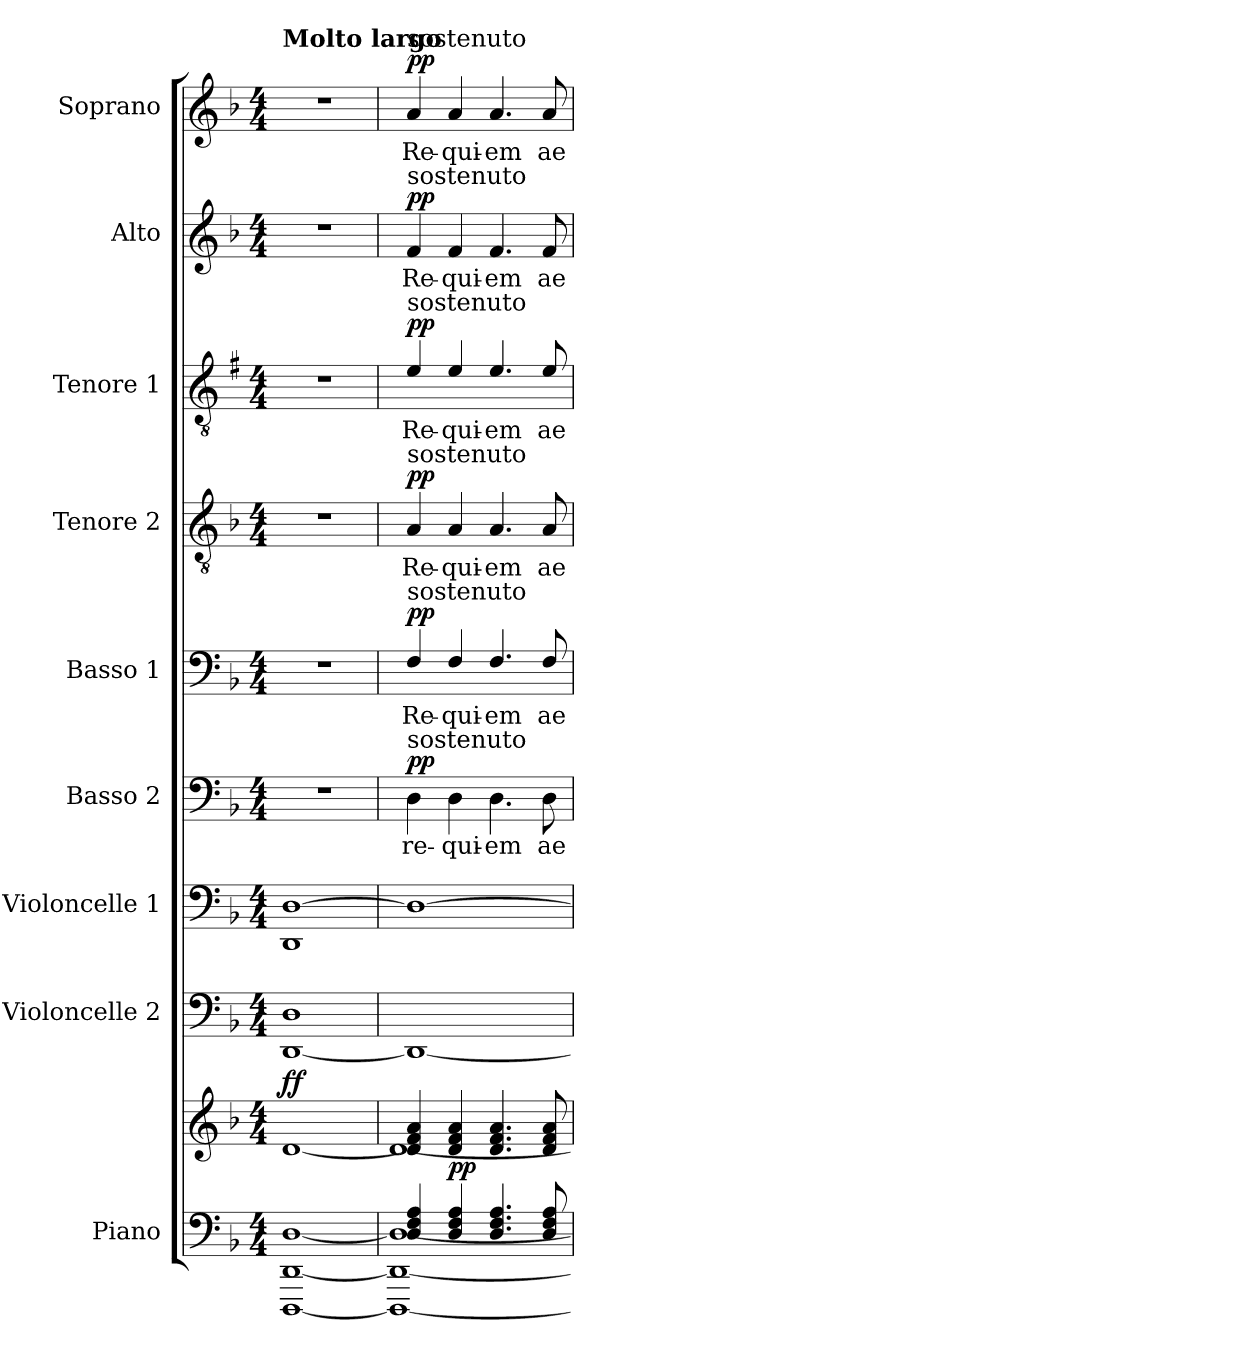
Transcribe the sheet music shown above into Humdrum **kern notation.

**kern	**kern	**dynam	**kern	**kern	**kern	**text	**dynam	**kern	**text	**dynam	**kern	**text	**dynam	**kern	**text	**dynam	**kern	**text	**dynam	**kern	**text	**dynam
*part9	*part9	*part9	*part8	*part7	*part6	*part6	*part6	*part5	*part5	*part5	*part4	*part4	*part4	*part3	*part3	*part3	*part2	*part2	*part2	*part1	*part1	*part1
*staff10	*staff9	*staff9/10	*staff8	*staff7	*staff6	*staff6	*staff6	*staff5	*staff5	*staff5	*staff4	*staff4	*staff4	*staff3	*staff3	*staff3	*staff2	*staff2	*staff2	*staff1	*staff1	*staff1
*I"Piano	*	*	*I"Violoncelle 2	*I"Violoncelle 1	*I"Basso 2	*	*	*I"Basso 1	*	*	*I"Tenore 2	*	*	*I"Tenore 1	*	*	*I"Alto	*	*	*I"Soprano	*	*
*I'Pno.	*	*	*I'Vlc 2	*I'Vlc 1	*I'B.2	*	*	*I'B.1	*	*	*I'T.2	*	*	*I'T.1	*	*	*I'A.	*	*	*I'S.	*	*
*clefF4	*clefG2	*	*clefF4	*clefF4	*clefF4	*	*	*clefF4	*	*	*clefGv2	*	*	*clefGv2	*	*	*clefG2	*	*	*clefG2	*	*
*	*	*	*	*	*	*	*	*	*	*	*	*	*	*ITrd1c2	*	*	*	*	*	*	*	*
*k[b-]	*k[b-]	*	*k[b-]	*k[b-]	*k[b-]	*	*	*k[b-]	*	*	*k[b-]	*	*	*k[b-]	*	*	*k[b-]	*	*	*k[b-]	*	*
*d:	*d:	*	*d:	*d:	*d:	*	*	*d:	*	*	*d:	*	*	*d:	*	*	*d:	*	*	*d:	*	*
*M4/4	*M4/4	*	*M4/4	*M4/4	*M4/4	*	*	*M4/4	*	*	*M4/4	*	*	*M4/4	*	*	*M4/4	*	*	*M4/4	*	*
*MM40	*MM40	*	*MM40	*MM40	*MM40	*	*	*MM40	*	*	*MM40	*	*	*MM40	*	*	*MM40	*	*	*MM40	*	*
=1	=1	=1	=1	=1	=1	=1	=1	=1	=1	=1	=1	=1	=1	=1	=1	=1	=1	=1	=1	=1	=1	=1
*^	*	*	*	*	*	*	*	*	*	*	*	*	*	*	*	*	*	*	*	*	*	*
!	!	!	!	!	!	!	!	!	!	!	!	!	!	!	!	!	!	!	!	!	!LO:TX:a:B:t=Molto largo	!	!
!	!	!	!LO:DY:a	!	!	!	!	!	!	!	!	!	!	!	!	!	!	!	!	!	!	!	!
1ryy	[1DDD [1DD [1D	[1d	ff	[1DD 1D	1DD [1D	1r	.	.	1r	.	.	1r	.	.	1r	.	.	1r	.	.	1r	.	.
=2	=2	=2	=2	=2	=2	=2	=2	=2	=2	=2	=2	=2	=2	=2	=2	=2	=2	=2	=2	=2	=2	=2	=2
*	*	*^	*	*	*	*^	*	*	*	*	*	*	*	*	*	*	*	*	*	*	*	*	*
!	!	!	!	!	!	!	!	!	!	!	!	!	!	!	!	!	!	!	!	!	!	!	!LO:TX:a:t=sostenuto	!	!
!	!	!	!	!	!	!	!	!	!	!	!	!	!	!	!	!	!	!	!	!LO:TX:a:t=sostenuto	!	!	!	!	!
!	!	!	!	!	!	!	!	!	!	!	!	!	!	!	!	!	!LO:TX:a:t=sostenuto	!	!	!	!	!	!	!	!
!	!	!	!	!	!	!	!	!	!	!	!	!	!	!LO:TX:a:t=sostenuto	!	!	!	!	!	!	!	!	!	!	!
!	!	!	!	!	!	!	!	!	!	!	!LO:TX:a:t=sostenuto	!	!	!	!	!	!	!	!	!	!	!	!	!	!
!	!	!	!	!	!	!	!LO:TX:a:t=sostenuto	!	!	!	!	!	!	!	!	!	!	!	!	!	!	!	!	!	!
!	!	!	!	!	!	!	!	!	!LO:LY:b	!LO:DY:a	!	!LO:LY:b	!LO:DY:a	!	!LO:LY:b	!LO:DY:a	!	!LO:LY:b	!LO:DY:a	!	!LO:LY:b	!LO:DY:a	!	!LO:LY:b	!LO:DY:a
4D/ 4F/ 4A/	1DDD_ 1DD_ 1D_	4d/] 4f/ 4a/	[1d	.	1DD_	1D_	1ryy	4D\	re-	pp	4F/	Re-	pp	4A/	Re-	pp	4d/	Re-	pp	4f/	Re-	pp	4a/	Re-	pp
!	!	!	!	!LO:DY:a=2	!	!	!	!	!LO:LY:b	!	!	!LO:LY:b	!	!	!LO:LY:b	!	!	!LO:LY:b	!	!	!LO:LY:b	!	!	!LO:LY:b	!
4D/ 4F/ 4A/	.	4d/ 4f/ 4a/	.	pp	.	.	.	4D\	-qui-	.	4F/	-qui-	.	4A/	-qui-	.	4d/	-qui-	.	4f/	-qui-	.	4a/	-qui-	.
!	!	!	!	!	!	!	!	!	!LO:LY:b	!	!	!LO:LY:b	!	!	!LO:LY:b	!	!	!LO:LY:b	!	!	!LO:LY:b	!	!	!LO:LY:b	!
4.D/ 4.F/ 4.A/	.	4.d/ 4.f/ 4.a/	.	.	.	.	.	4.D\	-em	.	4.F/	-em	.	4.A/	-em	.	4.d/	-em	.	4.f/	-em	.	4.a/	-em	.
!	!	!	!	!	!	!	!	!	!LO:LY:b	!	!	!LO:LY:b	!	!	!LO:LY:b	!	!	!LO:LY:b	!	!	!LO:LY:b	!	!	!LO:LY:b	!
8D/ 8F/ 8A/	.	8d/ 8f/ 8a/	.	.	.	.	.	8D\	ae-	.	8F/	ae-	.	8A/	ae-	.	8d/	ae-	.	8f/	ae-	.	8a/	ae-	.
*v	*v	*	*	*	*	*	*v	*v	*	*	*	*	*	*	*	*	*	*	*	*	*	*	*	*	*
*	*v	*v	*	*	*	*	*	*	*	*	*	*	*	*	*	*	*	*	*	*	*	*	*
=	=	=	=	=	=	=	=	=	=	=	=	=	=	=	=	=	=	=	=	=	=	=
*-	*-	*-	*-	*-	*-	*-	*-	*-	*-	*-	*-	*-	*-	*-	*-	*-	*-	*-	*-	*-	*-	*-
